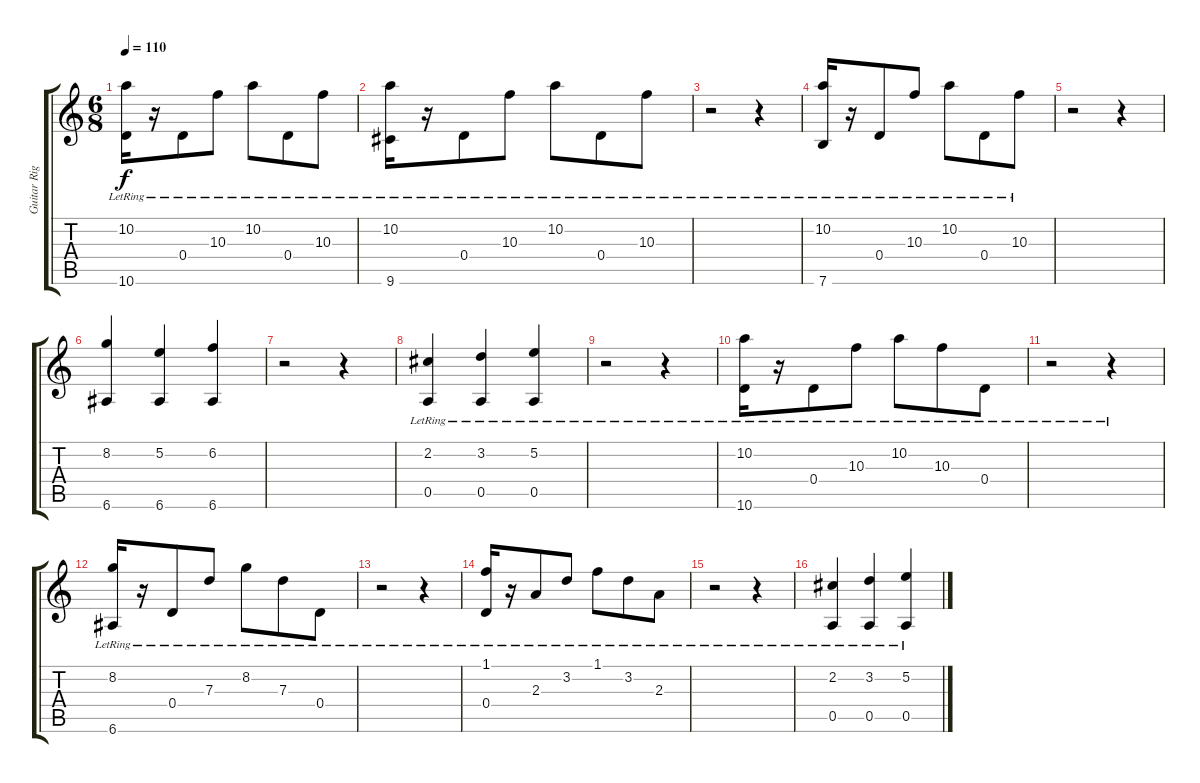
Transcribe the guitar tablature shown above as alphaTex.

\track ("Guitar Right" "Guitar Rig") {instrument acousticguitarsteel}
\staff {score tabs}
\tuning (E4 B3 G3 D3 A2 E2) {hide}
\ts (6 8)
\tempo 110
\clef g2
\ks c
(10.2{lr} 10.6{lr}).16{dy f instrument acousticguitarsteel} r.16 0.4{lr}.8 10.3{lr}.8 10.2{lr}.8 0.4{lr}.8 10.3{lr}.8 |
(10.2{lr} 9.6{lr}).16 r.16 0.4{lr}.8 10.3{lr}.8 10.2{lr}.8 0.4{lr}.8 10.3{lr}.8 |
r.2 r.4 |
(10.2{lr} 7.6{lr}).16 r.16 0.4{lr}.8 10.3{lr}.8 10.2{lr}.8 0.4{lr}.8 10.3{lr}.8 |
r.2 r.4 |
(8.2 6.6).4 (5.2 6.6).4 (6.2 6.6).4 |
r.2 r.4 |
(2.2 0.5{lr}).4 (3.2 0.5{lr}).4 (5.2 0.5{lr}).4 |
r.2 r.4 |
(10.2{lr} 10.6{lr}).16 r.16 0.4{lr}.8 10.3{lr}.8 10.2{lr}.8 10.3{lr}.8 0.4{lr}.8 |
r.2 r.4 |
(8.2{lr} 6.6{lr}).16 r.16 0.4{lr}.8 7.3{lr}.8 8.2{lr}.8 7.3{lr}.8 0.4{lr}.8 |
r.2 r.4 |
(1.1{lr} 0.4{lr}).16 r.16 2.3{lr}.8 3.2{lr}.8 1.1{lr}.8 3.2{lr}.8 2.3{lr}.8 |
r.2 r.4 |
(2.2 0.5{lr}).4 (3.2 0.5{lr}).4 (5.2 0.5{lr}).4
